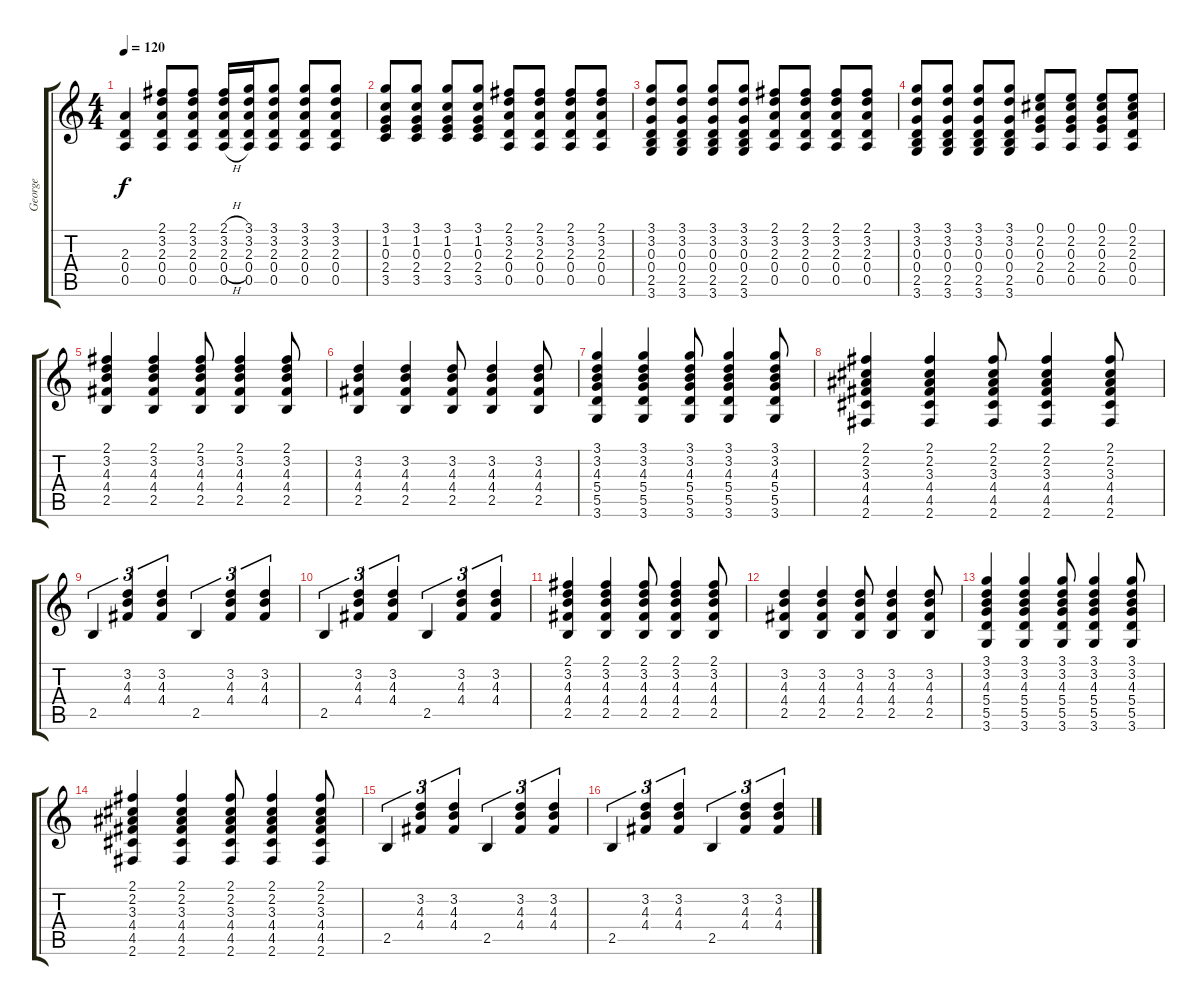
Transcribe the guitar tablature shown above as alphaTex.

\track ("George" "George") {instrument acousticguitarsteel}
\staff {score tabs}
\tuning (E4 B3 G3 D3 A2 E2) {hide}
\ts (4 4)
\tempo 120
\clef g2
\ks c
(2.3 0.4 0.5).4{dy f} (2.1 3.2 2.3 0.4 0.5).8 (2.1 3.2 2.3 0.4 0.5).8 (2.1{h} 3.2{h} 2.3{h} 0.4{h} 0.5{h}).16 (3.1 3.2 2.3 0.4 0.5).16 (3.1 3.2 2.3 0.4 0.5).8 (3.1 3.2 2.3 0.4 0.5).8 (3.1 3.2 2.3 0.4 0.5).8 |
(3.1 1.2 0.3 2.4 3.5).8 (3.1 1.2 0.3 2.4 3.5).8 (3.1 1.2 0.3 2.4 3.5).8 (3.1 1.2 0.3 2.4 3.5).8 (2.1 3.2 2.3 0.4 0.5).8 (2.1 3.2 2.3 0.4 0.5).8 (2.1 3.2 2.3 0.4 0.5).8 (2.1 3.2 2.3 0.4 0.5).8 |
(3.1 3.2 0.3 0.4 2.5 3.6).8 (3.1 3.2 0.3 0.4 2.5 3.6).8 (3.1 3.2 0.3 0.4 2.5 3.6).8 (3.1 3.2 0.3 0.4 2.5 3.6).8 (2.1 3.2 2.3 0.4 0.5).8 (2.1 3.2 2.3 0.4 0.5).8 (2.1 3.2 2.3 0.4 0.5).8 (2.1 3.2 2.3 0.4 0.5).8 |
(3.1 3.2 0.3 0.4 2.5 3.6).8 (3.1 3.2 0.3 0.4 2.5 3.6).8 (3.1 3.2 0.3 0.4 2.5 3.6).8 (3.1 3.2 0.3 0.4 2.5 3.6).8 (0.1 2.2 0.3 2.4 0.5).8 (0.1 2.2 0.3 2.4 0.5).8 (0.1 2.2 0.3 2.4 0.5).8 (0.1 2.2 2.3 0.4 0.5).8 |
(2.1 3.2 4.3 4.4 2.5).4 (2.1 3.2 4.3 4.4 2.5).4 (2.1 3.2 4.3 4.4 2.5).8 (2.1 3.2 4.3 4.4 2.5).4 (2.1 3.2 4.3 4.4 2.5).8 |
(3.2 4.3 4.4 2.5).4 (3.2 4.3 4.4 2.5).4 (3.2 4.3 4.4 2.5).8 (3.2 4.3 4.4 2.5).4 (3.2 4.3 4.4 2.5).8 |
(3.1 3.2 4.3 5.4 5.5 3.6).4 (3.1 3.2 4.3 5.4 5.5 3.6).4 (3.1 3.2 4.3 5.4 5.5 3.6).8 (3.1 3.2 4.3 5.4 5.5 3.6).4 (3.1 3.2 4.3 5.4 5.5 3.6).8 |
(2.1 2.2 3.3 4.4 4.5 2.6).4 (2.1 2.2 3.3 4.4 4.5 2.6).4 (2.1 2.2 3.3 4.4 4.5 2.6).8 (2.1 2.2 3.3 4.4 4.5 2.6).4 (2.1 2.2 3.3 4.4 4.5 2.6).8 |
2.5.4{tu (3 2)} (3.2 4.3 4.4).4{tu (3 2)} (3.2 4.3 4.4).4{tu (3 2)} 2.5.4{tu (3 2)} (3.2 4.3 4.4).4{tu (3 2)} (3.2 4.3 4.4).4{tu (3 2)} |
2.5.4{tu (3 2)} (3.2 4.3 4.4).4{tu (3 2)} (3.2 4.3 4.4).4{tu (3 2)} 2.5.4{tu (3 2)} (3.2 4.3 4.4).4{tu (3 2)} (3.2 4.3 4.4).4{tu (3 2)} |
(2.1 3.2 4.3 4.4 2.5).4 (2.1 3.2 4.3 4.4 2.5).4 (2.1 3.2 4.3 4.4 2.5).8 (2.1 3.2 4.3 4.4 2.5).4 (2.1 3.2 4.3 4.4 2.5).8 |
(3.2 4.3 4.4 2.5).4 (3.2 4.3 4.4 2.5).4 (3.2 4.3 4.4 2.5).8 (3.2 4.3 4.4 2.5).4 (3.2 4.3 4.4 2.5).8 |
(3.1 3.2 4.3 5.4 5.5 3.6).4 (3.1 3.2 4.3 5.4 5.5 3.6).4 (3.1 3.2 4.3 5.4 5.5 3.6).8 (3.1 3.2 4.3 5.4 5.5 3.6).4 (3.1 3.2 4.3 5.4 5.5 3.6).8 |
(2.1 2.2 3.3 4.4 4.5 2.6).4 (2.1 2.2 3.3 4.4 4.5 2.6).4 (2.1 2.2 3.3 4.4 4.5 2.6).8 (2.1 2.2 3.3 4.4 4.5 2.6).4 (2.1 2.2 3.3 4.4 4.5 2.6).8 |
2.5.4{tu (3 2)} (3.2 4.3 4.4).4{tu (3 2)} (3.2 4.3 4.4).4{tu (3 2)} 2.5.4{tu (3 2)} (3.2 4.3 4.4).4{tu (3 2)} (3.2 4.3 4.4).4{tu (3 2)} |
2.5.4{tu (3 2)} (3.2 4.3 4.4).4{tu (3 2)} (3.2 4.3 4.4).4{tu (3 2)} 2.5.4{tu (3 2)} (3.2 4.3 4.4).4{tu (3 2)} (3.2 4.3 4.4).4{tu (3 2)}
